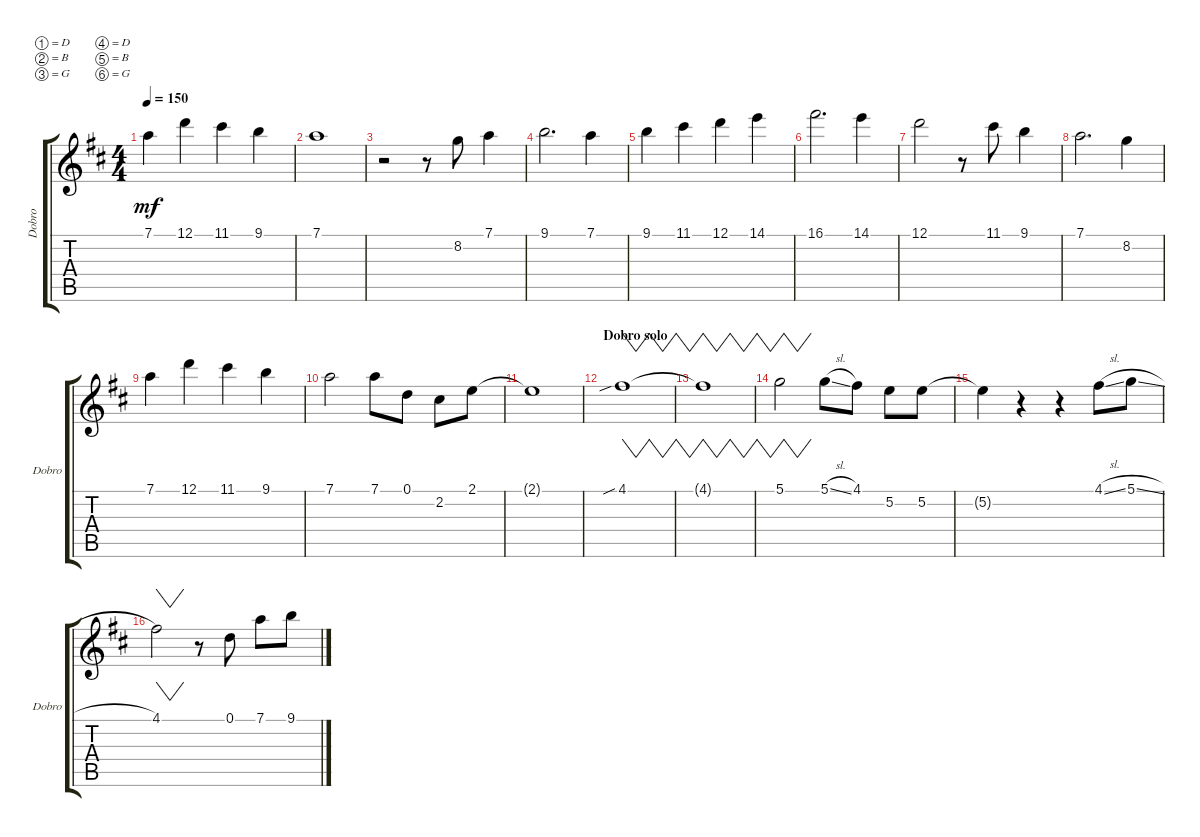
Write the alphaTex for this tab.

\defaultSystemsLayout 4
\bracketExtendMode groupsimilarinstruments
\singleTrackTrackNamePolicy allsystems
\multiTrackTrackNamePolicy allsystems
\otherSystemsTrackNameOrientation horizontal
\track ("Dobro" "Dobro") {instrument acousticguitarsteel}
\staff {score tabs}
\tuning (D4 B3 G3 D3 B2 G2)
\ts (4 4)
\tempo 150
\clef g2
\ks d
7.1.4{dy mf} 12.1.4 11.1.4 9.1.4 |
7.1.1 |
r.2 r.8 8.2.8 7.1.4 |
9.1.2{d} 7.1.4 |
9.1.4 11.1.4 12.1.4 14.1.4 |
16.1.2{d} 14.1.4 |
12.1.2 r.8 11.1.8 9.1.4 |
7.1.2{d} 8.2.4 |
7.1.4 12.1.4 11.1.4 9.1.4 |
7.1.2 7.1.8 0.1.8 2.2.8 2.1.8 |
2.1{t}.1 |
\section ("" "Dobro solo")
4.1{sib}.1{vw} |
4.1{t}.1{vw} |
5.1.2{vw} 5.1{sl}.8 4.1.8 5.2.8 5.2.8 |
5.2{t}.4 r.4 r.4 4.1{sl}.8 5.1{sl}.8 |
4.1.2{vw} r.8 0.1.8 7.1.8 9.1.8
